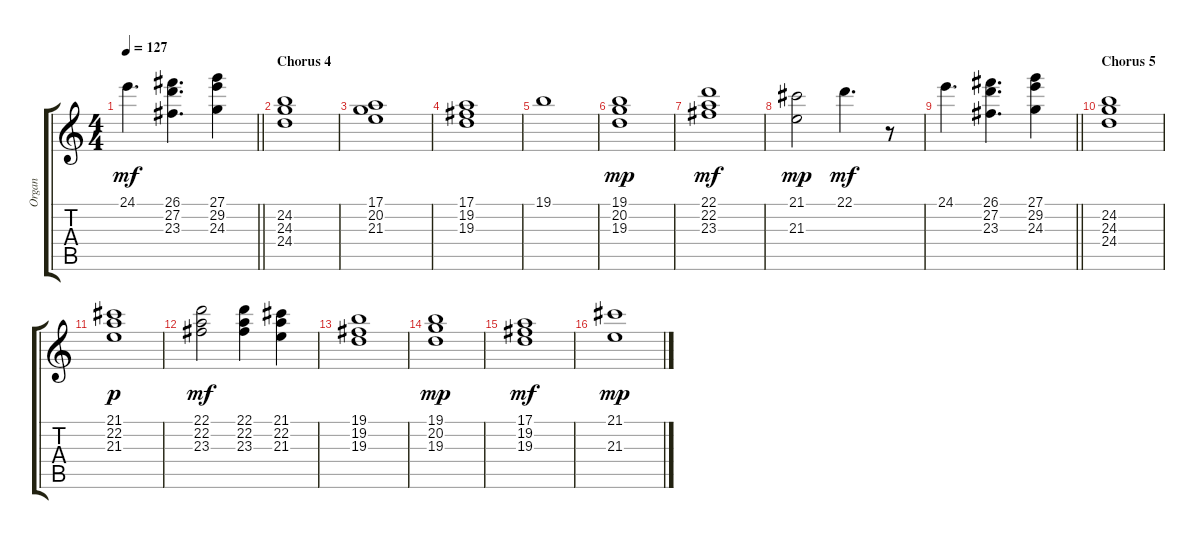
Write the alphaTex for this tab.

\track ("Organ" "Organ") {instrument percussiveorgan}
\staff {score tabs}
\tuning (E4 B3 G3 D3 A2 E2) {hide}
\ts (4 4)
\tempo 127
\clef g2
\barLineRight lightlight
\ks c
24.1.4{d dy mf} (26.1 27.2 23.3).4{d} (27.1 29.2 24.3).4 |
\section ("" "Chorus 4")
(24.2 24.3 24.4).1 |
(17.1 20.2 21.3).1 |
(17.1 19.2 19.3).1 |
19.1.1 |
(19.1 20.2 19.3).1{dy mp} |
(22.1 22.2 23.3).1{dy mf} |
(21.1 21.3).2{dy mp} 22.1.4{d dy mf} r.8 |
\barLineRight lightlight
24.1.4{d} (26.1 27.2 23.3).4{d} (27.1 29.2 24.3).4 |
\section ("" "Chorus 5")
(24.2 24.3 24.4).1 |
(21.1 22.2 21.3).1{dy p} |
(22.1 22.2 23.3).2{dy mf} (22.1 22.2 23.3).4 (21.1 22.2 21.3).4 |
(19.1 19.2 19.3).1 |
(19.1 20.2 19.3).1{dy mp} |
(17.1 19.2 19.3).1{dy mf} |
(21.1 21.3).1{dy mp}
